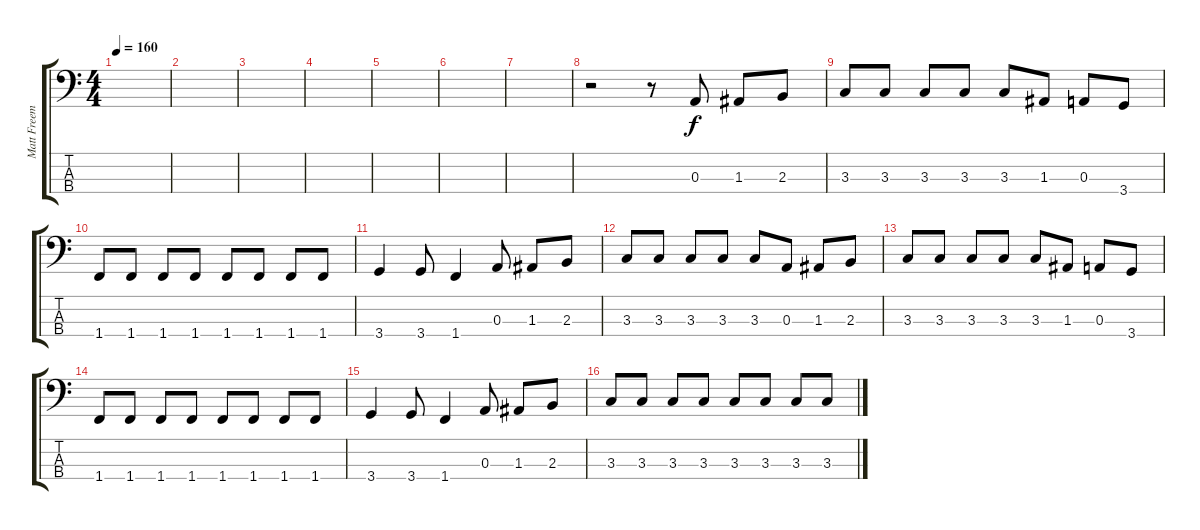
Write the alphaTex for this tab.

\track ("Matt Freeman" "Matt Freem") {instrument electricbasspick}
\staff {score tabs}
\tuning (G2 D2 A1 E1) {hide}
\ts (4 4)
\tempo 160
\clef f4
\ks c
|
|
|
|
|
|
|
r.2 r.8 0.3.8 1.3.8 2.3.8 |
3.3.8 3.3.8 3.3.8 3.3.8 3.3.8 1.3.8 0.3.8 3.4.8 |
1.4.8 1.4.8 1.4.8 1.4.8 1.4.8 1.4.8 1.4.8 1.4.8 |
3.4.4 3.4.8 1.4.4 0.3.8 1.3.8 2.3.8 |
3.3.8 3.3.8 3.3.8 3.3.8 3.3.8 0.3.8 1.3.8 2.3.8 |
3.3.8 3.3.8 3.3.8 3.3.8 3.3.8 1.3.8 0.3.8 3.4.8 |
1.4.8 1.4.8 1.4.8 1.4.8 1.4.8 1.4.8 1.4.8 1.4.8 |
3.4.4 3.4.8 1.4.4 0.3.8 1.3.8 2.3.8 |
3.3.8 3.3.8 3.3.8 3.3.8 3.3.8 3.3.8 3.3.8 3.3.8
